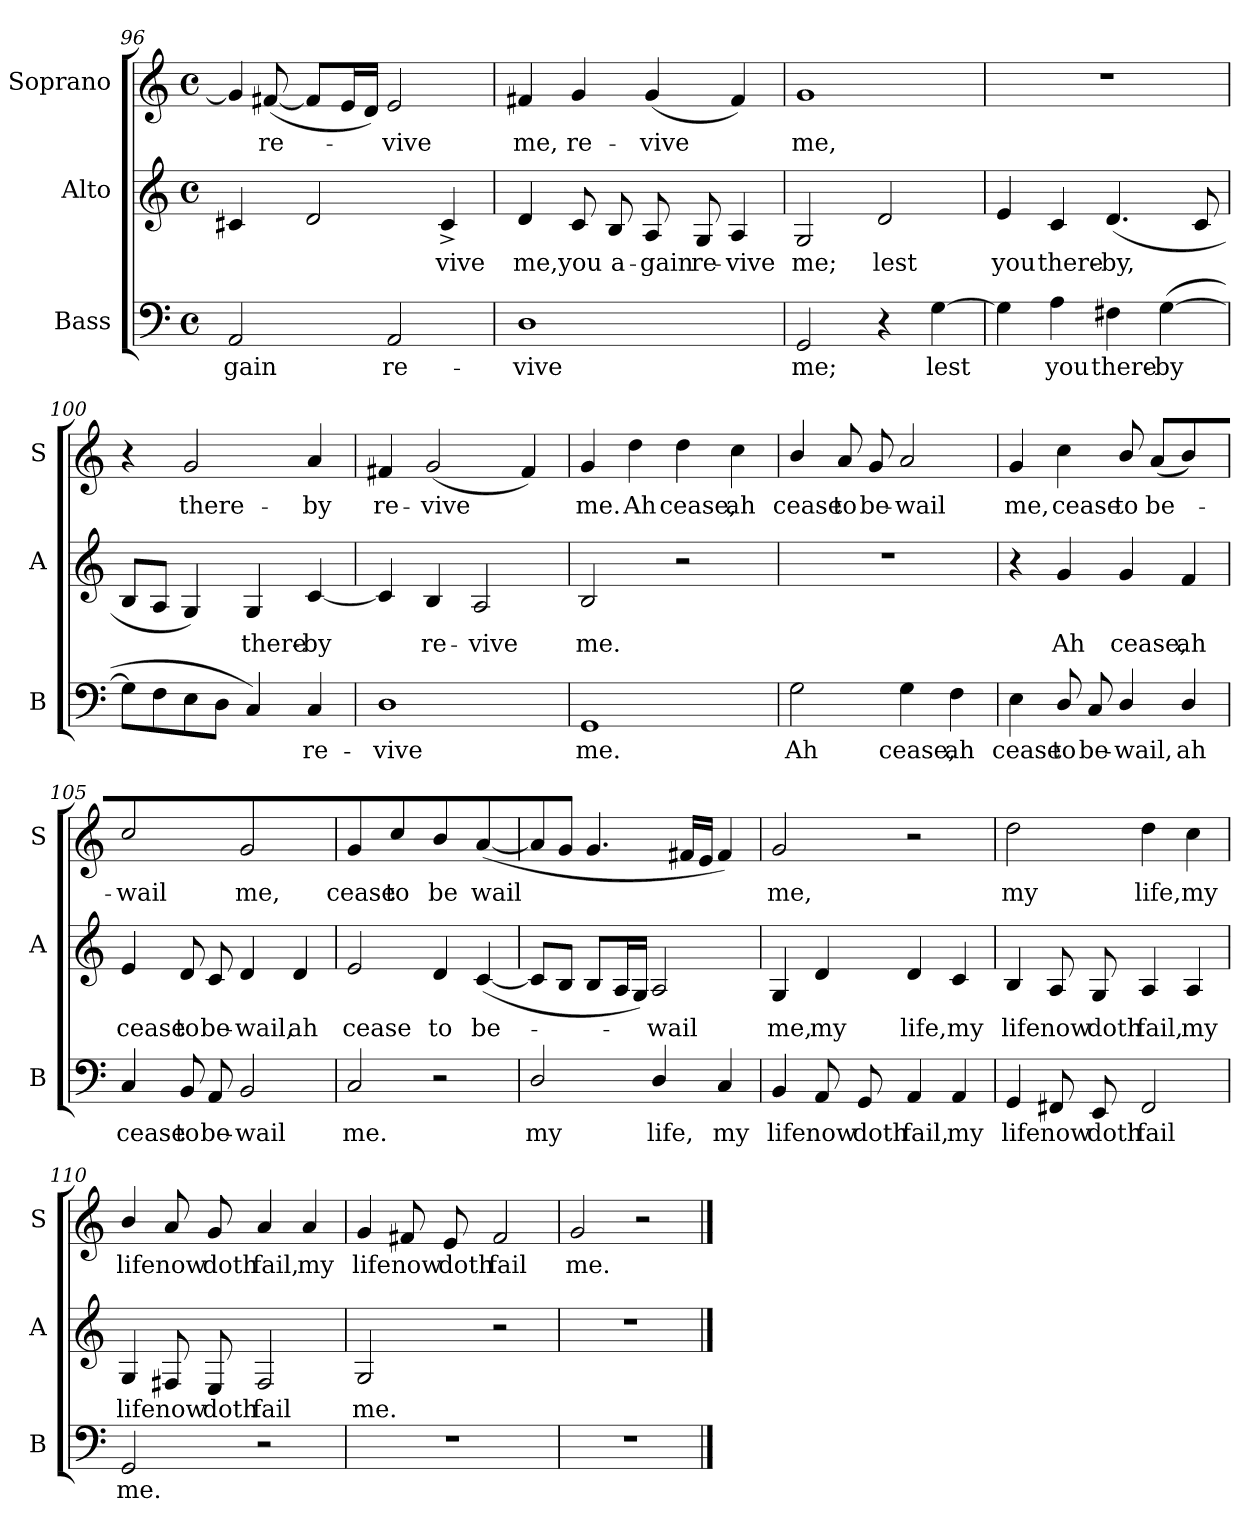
**kern	**text	**kern	**text	**kern	**text
*part3	*part3	*part2	*part2	*part1	*part1
*staff3	*staff3	*staff2	*staff2	*staff1	*staff1
*I"Bass	*	*I"Alto	*	*I"Soprano	*
*I'B	*	*I'A	*	*I'S	*
*clefF4	*	*clefG2	*	*clefG2	*
*k[]	*	*k[]	*	*k[]	*
*C:	*	*C:	*	*C:	*
*M4/4	*	*M4/4	*	*M4/4	*
*met(c)	*	*met(c)	*	*met(c)	*
=96	=96	=96	=96	=96	=96
!	!LO:LY:b	!	!	!	!
2AA	gain	4c#X	.	8gJ]	.
!	!	!	!	!	!LO:LY:b
.	.	.	.	(<[8f#	re-
.	.	2d	.	8f#L]	.
.	.	.	.	16eL	.
.	.	.	.	16dJJ)	.
!	!LO:LY:b	!	!	!	!LO:LY:b
2AA	re-	.	.	2e	vive
!	!	!	!LO:LY:b	!	!
.	.	4c#^	vive	.	.
=97	=97	=97	=97	=97	=97
!	!LO:LY:b	!	!LO:LY:b	!	!LO:LY:b
1D	-vive	4d	me,	4f#X	me,
!	!	!	!LO:LY:b	!	!LO:LY:b
.	.	8c	you	4g	re-
!	!	!	!LO:LY:b	!	!
.	.	8B	a-	.	.
!	!	!	!LO:LY:b	!	!LO:LY:b
.	.	8A	-gain	(<4g	-vive
!	!	!	!LO:LY:b	!	!
.	.	8G	re-	.	.
!	!	!	!LO:LY:b	!	!
.	.	4A	-vive	4f#)	.
!!LO:LB:g=z
=98	=98	=98	=98	=98	=98
!	!LO:LY:b	!	!LO:LY:b	!	!LO:LY:b
2GG	me;	2G	me;	1g	me,
!	!	!	!LO:LY:b	!	!
4r	.	2d	lest	.	.
!	!LO:LY:b	!	!	!	!
[4G	lest	.	.	.	.
=99	=99	=99	=99	=99	=99
!	!	!	!LO:LY:b	!	!
4G]	.	4e	you	1r	.
!	!LO:LY:b	!	!LO:LY:b	!	!
4A	you	4c	there-	.	.
!	!LO:LY:b	!	!LO:LY:b	!	!
4F#X	there-	(<4.d	-by,	.	.
!	!LO:LY:b	!	!	!	!
(>[4G	-by	.	.	.	.
.	.	8c	.	.	.
=100	=100	=100	=100	=100	=100
8GL]	.	8B/L	.	4r	.
8F	.	8A/J	.	.	.
!	!	!	!	!	!LO:LY:b
8E	.	4G)	.	2g	there-
8DJ	.	.	.	.	.
!	!	!	!LO:LY:b	!	!
4C)	.	4G	there-	.	.
!	!LO:LY:b	!	!LO:LY:b	!	!LO:LY:b
4C	re-	[4c	-by	4a	-by
=101	=101	=101	=101	=101	=101
!	!LO:LY:b	!	!	!	!LO:LY:b
1D	-vive	4c]	.	4f#X	re-
!	!	!	!LO:LY:b	!	!LO:LY:b
.	.	4B/	re-	(<2g	-vive
!	!	!	!LO:LY:b	!	!
.	.	2A	-vive	.	.
.	.	.	.	4f#)	.
=102	=102	=102	=102	=102	=102
!	!LO:LY:b	!	!LO:LY:b	!	!LO:LY:b
1GG	me.	2B/	me.	4g	me.
!	!	!	!	!	!LO:LY:b
.	.	.	.	4dd	Ah
!	!	!	!	!	!LO:LY:b
.	.	2r	.	4dd	cease,
!	!	!	!	!	!LO:LY:b
.	.	.	.	4cc	ah
!!LO:LB:g=z
=103	=103	=103	=103	=103	=103
!	!LO:LY:b	!	!	!	!LO:LY:b
2G	Ah	1r	.	4b/	cease
!	!	!	!	!	!LO:LY:b
.	.	.	.	8a	to
!	!	!	!	!	!LO:LY:b
.	.	.	.	8g	be-
!	!LO:LY:b	!	!	!	!LO:LY:b
4G	cease,	.	.	2a	-wail
!	!LO:LY:b	!	!	!	!
4F	ah	.	.	.	.
=104	=104	=104	=104	=104	=104
!	!LO:LY:b	!	!	!	!LO:LY:b
4E	cease	4r	.	4g	me,
!	!LO:LY:b	!	!LO:LY:b	!	!LO:LY:b
8D/	to	4g	Ah	4cc	cease
!	!LO:LY:b	!	!	!	!
8C	be-	.	.	.	.
!	!LO:LY:b	!	!LO:LY:b	!	!LO:LY:b
4D/	-wail,	4g	cease,	8b/	to
!	!	!	!	!	!LO:LY:b
.	.	.	.	(<8aL	be-
!	!LO:LY:b	!	!LO:LY:b	!	!
4D/	ah	4f	ah	4b/)	.
=105	=105	=105	=105	=105	=105
!	!LO:LY:b	!	!LO:LY:b	!	!LO:LY:b
4C	cease	4e	cease	2cc	wail
!	!LO:LY:b	!	!LO:LY:b	!	!
8BB	to	8d	to	.	.
!	!LO:LY:b	!	!LO:LY:b	!	!
8AA	be-	8c	be-	.	.
!	!LO:LY:b	!	!LO:LY:b	!	!LO:LY:b
2BB	-wail	4d	-wail,	2g	me,
!	!	!	!LO:LY:b	!	!
.	.	4d	ah	.	.
=106	=106	=106	=106	=106	=106
!	!LO:LY:b	!	!LO:LY:b	!	!LO:LY:b
2C	me.	2e	cease	4g	cease
!	!	!	!	!	!LO:LY:b
.	.	.	.	4cc	to
!	!	!	!LO:LY:b	!	!LO:LY:b
2r	.	4d	to	4b/	be
!	!	!	!LO:LY:b	!	!LO:LY:b
.	.	(<[4c/	be-	(<[4a	wail
=107	=107	=107	=107	=107	=107
!	!LO:LY:b	!	!	!	!
2D/	my	8c/L]	.	8a]	.
.	.	8B/J	.	8gJ	.
.	.	8BL	.	4.g	.
.	.	16AL	.	.	.
.	.	16GJJ)	.	.	.
!	!LO:LY:b	!	!LO:LY:b	!	!
4D/	life,	2A	wail	.	.
.	.	.	.	16f#XLL	.
.	.	.	.	16eJJ	.
!	!LO:LY:b	!	!	!	!
4C	my	.	.	4f#)	.
!!LO:LB:g=z
=108	=108	=108	=108	=108	=108
!	!LO:LY:b	!	!LO:LY:b	!	!LO:LY:b
4BB	life	4G	me,	2g	me,
!	!LO:LY:b	!	!LO:LY:b	!	!
8AA	now	4d	my	.	.
!	!LO:LY:b	!	!	!	!
8GG	doth	.	.	.	.
!	!LO:LY:b	!	!LO:LY:b	!	!
4AA	fail,	4d	life,	2r	.
!	!LO:LY:b	!	!LO:LY:b	!	!
4AA	my	4c	my	.	.
=109	=109	=109	=109	=109	=109
!	!LO:LY:b	!	!LO:LY:b	!	!LO:LY:b
4GG	life	4B/	life	2dd	my
!	!LO:LY:b	!	!LO:LY:b	!	!
8FF#X	now	8A	now	.	.
!	!LO:LY:b	!	!LO:LY:b	!	!
8EE	doth	8G	doth	.	.
!	!LO:LY:b	!	!LO:LY:b	!	!LO:LY:b
2FF#	fail	4A	fail,	4dd	life,
!	!	!	!LO:LY:b	!	!LO:LY:b
.	.	4A	my	4cc	my
=110	=110	=110	=110	=110	=110
!	!LO:LY:b	!	!LO:LY:b	!	!LO:LY:b
2GG	me.	4G	life	4b/	life
!	!	!	!LO:LY:b	!	!LO:LY:b
.	.	8F#X	now	8a	now
!	!	!	!LO:LY:b	!	!LO:LY:b
.	.	8E	doth	8g	doth
!	!	!	!LO:LY:b	!	!LO:LY:b
2r	.	2F#	fail	4a	fail,
!	!	!	!	!	!LO:LY:b
.	.	.	.	4a	my
=111	=111	=111	=111	=111	=111
!	!	!	!LO:LY:b	!	!LO:LY:b
1r	.	2G	me.	4g	life
!	!	!	!	!	!LO:LY:b
.	.	.	.	8f#X	now
!	!	!	!	!	!LO:LY:b
.	.	.	.	8e	doth
!	!	!	!	!	!LO:LY:b
.	.	2r	.	2f#	fail
=112	=112	=112	=112	=112	=112
!	!	!	!	!	!LO:LY:b
1r	.	1r	.	2g	me.
.	.	.	.	2r	.
==	==	==	==	==	==
*-	*-	*-	*-	*-	*-
